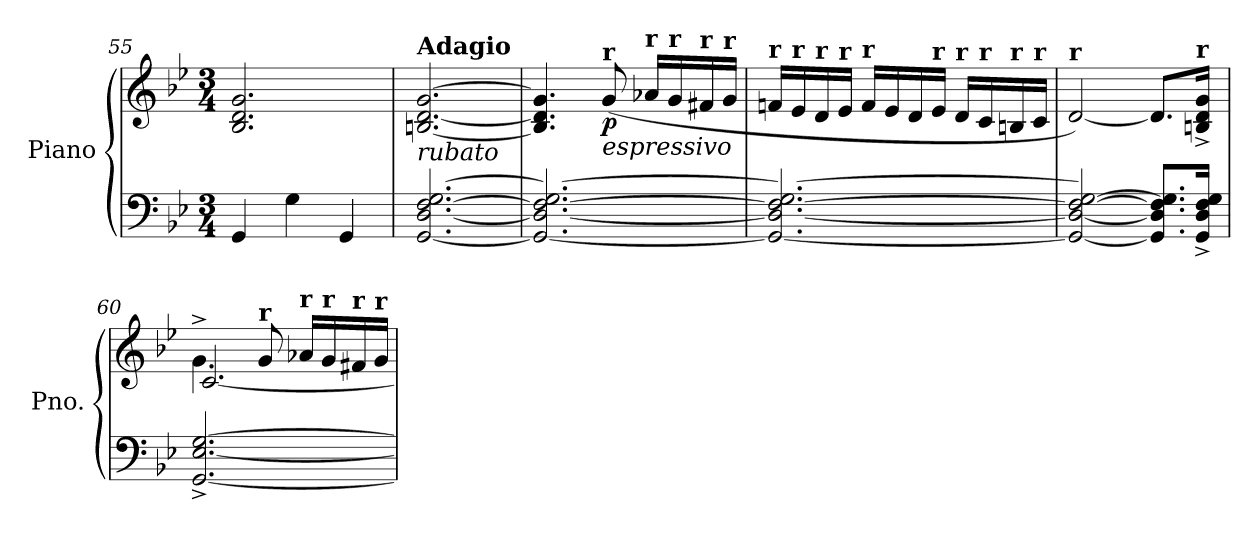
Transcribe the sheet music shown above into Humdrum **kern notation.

**kern	**kern	**dynam
*part1	*part1	*part1
*staff2	*staff1	*staff1/2
*I"Piano	*	*
*I'Pno.	*	*
*clefF4	*clefG2	*
*k[b-e-]	*k[b-e-]	*
*M3/4	*M3/4	*
=55	=55	=55
4GG/	2.B-/ 2.d/ 2.g/	.
4G\	.	.
4GG/	.	.
!!LO:LB:g=z
=56	=56	=56
!	!LO:TX:a:B:t=Adagio	!
!	!LO:TX:b:i:t=rubato	!
[2.GG/ [2.D/ [2.F/ [2.G/	[2.Bn/ [2.d/ [2.g/	.
=57	=57	=57
2.GG/_ 2.D/_ 2.F/_ 2.G/_	4.B/] 4.d/] 4.g/]	.
!	!LO:TX:b:i:t=espressivo	!
!	!LO:TX:a:B:t=r	!
!	!	!LO:DY:b
.	(8g/	p
!	!LO:TX:a:B:t=r	!
.	16a-X/LL	.
!	!LO:TX:a:B:t=r	!
.	16g/	.
!	!LO:TX:a:B:t=r	!
.	16f#X/	.
!	!LO:TX:a:B:t=r	!
.	16g/JJ	.
=58	=58	=58
!	!LO:TX:a:B:t=r	!
2.GG/_ 2.D/_ 2.F/_ 2.G/_	16fn/LL	.
!	!LO:TX:a:B:t=r	!
.	16e-/	.
!	!LO:TX:a:B:t=r	!
.	16d/	.
!	!LO:TX:a:B:t=r	!
.	16e-/JJ	.
!	!LO:TX:a:B:t=r	!
.	16f/LL	.
.	16e-/	.
.	16d/	.
!	!LO:TX:a:B:t=r	!
.	16e-/JJ	.
!	!LO:TX:a:B:t=r	!
.	16d/LL	.
!	!LO:TX:a:B:t=r	!
.	16c/	.
!	!LO:TX:a:B:t=r	!
.	16Bn/	.
!	!LO:TX:a:B:t=r	!
.	16c/JJ	.
=59	=59	=59
!	!LO:TX:a:B:t=r	!
2GG/_ 2D/_ 2F/_ 2G/_	[2d/)	.
8.GG/] 8.D/] 8.F/] 8.G/]L	8.d/L]	.
!	!LO:TX:a:B:t=r	!
16GG/^ 16D/^ 16F/^ 16G/^Jk	16Bn/^ 16d/^ 16g/^Jk	.
=60	=60	=60
*	*^	*
[2.GG/^ [2.E-/^ [2.G/^	4.g^\	[2.c/	.
!	!LO:TX:a:B:t=r	!	!
.	8g/	.	.
!	!LO:TX:a:B:t=r	!	!
.	16a-X/LL	.	.
!	!LO:TX:a:B:t=r	!	!
.	16g/	.	.
!	!LO:TX:a:B:t=r	!	!
.	16f#X/	.	.
!	!LO:TX:a:B:t=r	!	!
.	16g/JJ	.	.
*	*v	*v	*
=	=	=
*-	*-	*-
